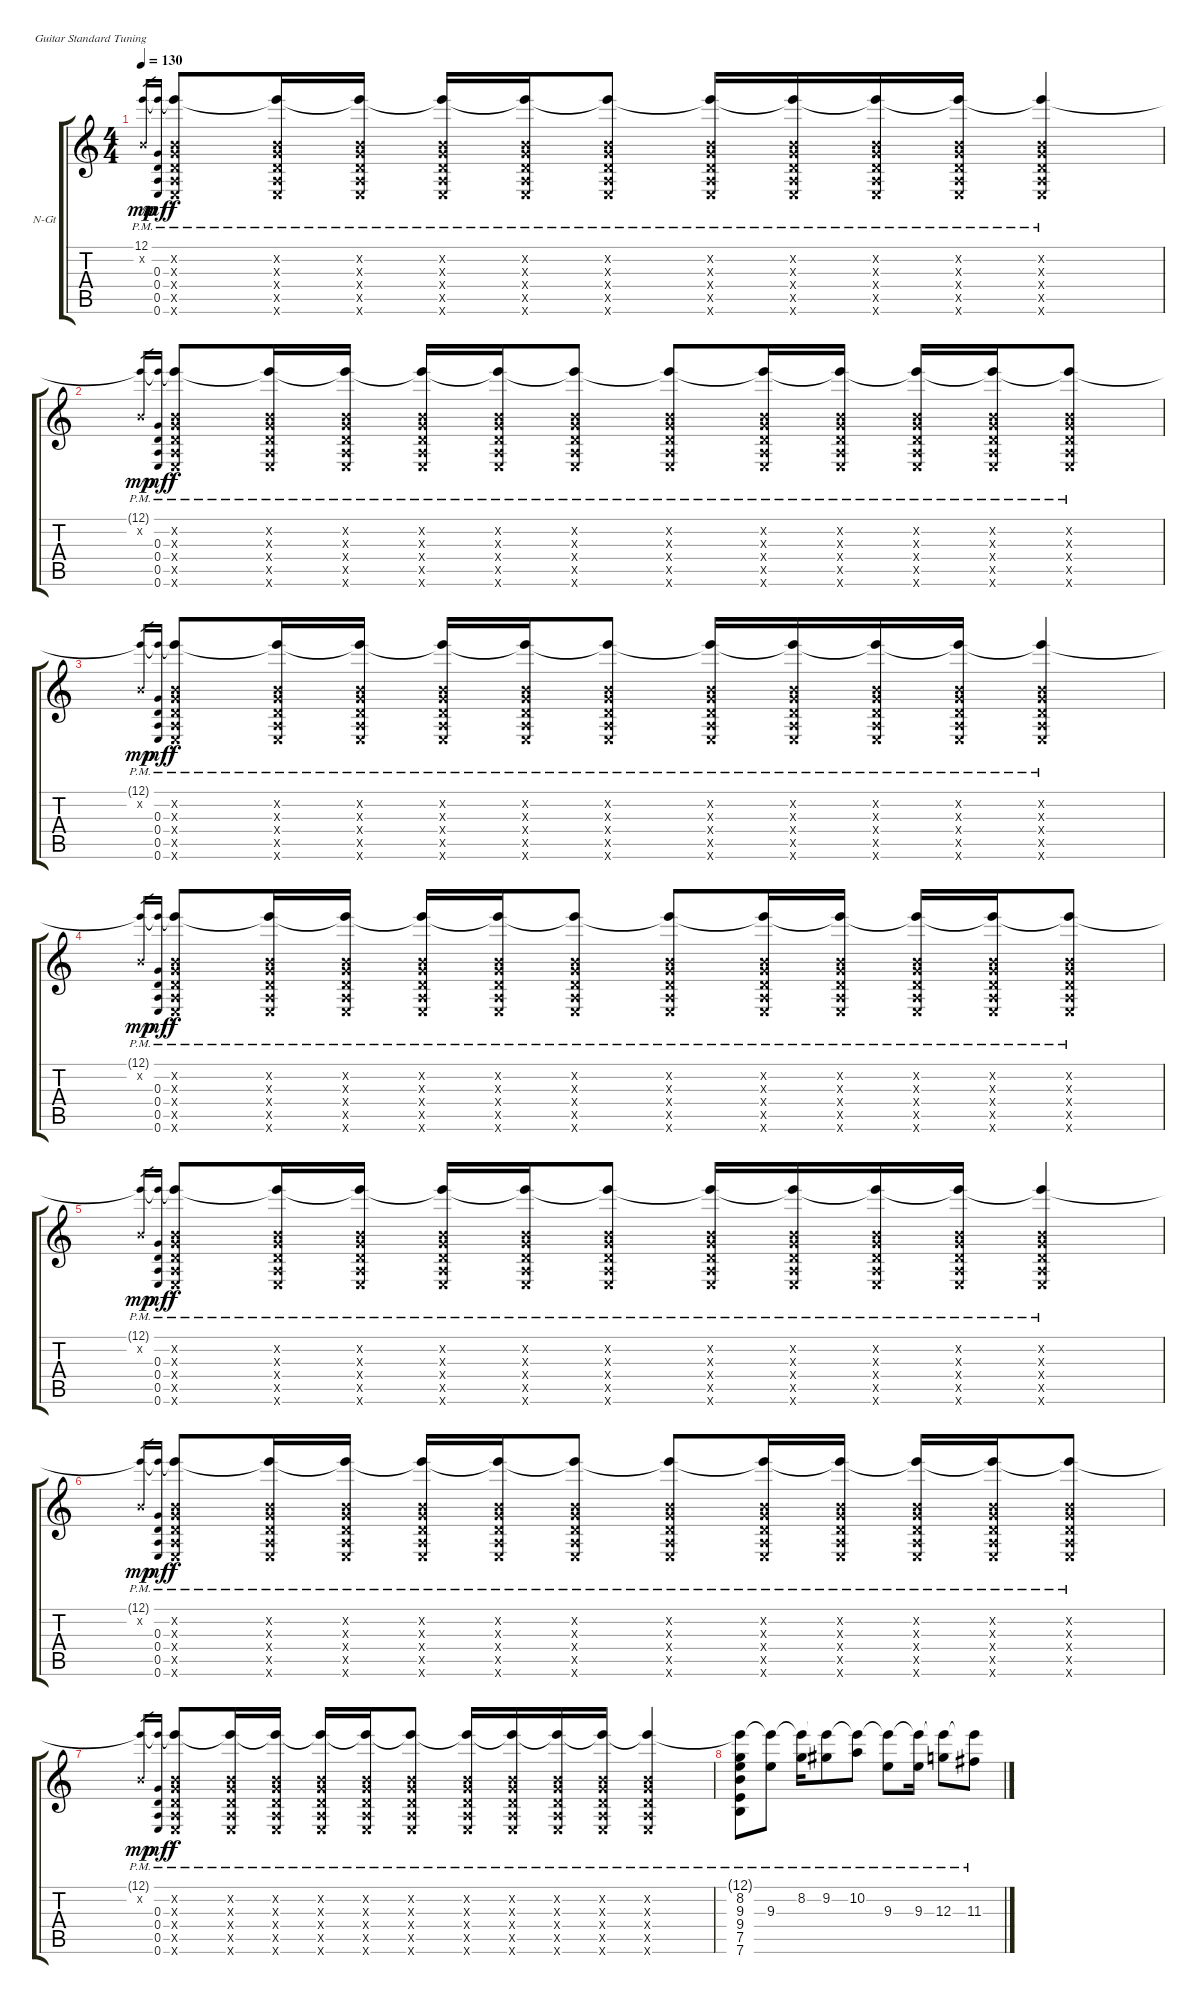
\bracketExtendMode groupsimilarinstruments
\firstSystemTrackNameOrientation horizontal
\otherSystemsTrackNameOrientation horizontal
\track ("Rodrigo Sanchez" "N-Gt") {instrument acousticguitarnylon}
\staff {score tabs}
\tuning (E4 B3 G3 D3 A2 E2)
\ts (4 4)
\tempo 130
\clef g2
\ks c
(0.2{x} 12.1{pm t}).16{gr dy mp} (0.3 0.4 0.5 0.6 12.1{pm t}).16{gr dy mf} (0.2{x} 0.3{x} 0.4{x} 0.5{x} 0.6{x} 12.1{pm t}).8{dy f} (0.2{x} 0.3{x} 0.4{x} 0.5{x} 0.6{x} 12.1{pm t}).16 (0.2{x} 0.3{x} 0.4{x} 0.5{x} 0.6{x} 12.1{pm t}).16 (0.2{x} 0.3{x} 0.4{x} 0.5{x} 0.6{x} 12.1{pm t}).16 (0.2{x} 0.3{x} 0.4{x} 0.5{x} 0.6{x} 12.1{pm t}).16 (0.2{x} 0.3{x} 0.4{x} 0.5{x} 0.6{x} 12.1{pm t}).8 (0.2{x} 0.3{x} 0.4{x} 0.5{x} 0.6{x} 12.1{pm t}).16 (0.2{x} 0.3{x} 0.4{x} 0.5{x} 0.6{x} 12.1{pm t}).16 (0.2{x} 0.3{x} 0.4{x} 0.5{x} 0.6{x} 12.1{pm t}).16 (0.2{x} 0.3{x} 0.4{x} 0.5{x} 0.6{x} 12.1{pm t}).16 (0.2{x} 0.3{x} 0.4{x} 0.5{x} 0.6{x} 12.1{pm t}).4 |
(0.2{x} 12.1{pm t}).16{gr dy mp} (0.3 0.4 0.5 0.6 12.1{pm t}).16{gr dy mf} (0.2{x} 0.3{x} 0.4{x} 0.5{x} 0.6{x} 12.1{pm t}).8{dy f} (0.2{x} 0.3{x} 0.4{x} 0.5{x} 0.6{x} 12.1{pm t}).16 (0.2{x} 0.3{x} 0.4{x} 0.5{x} 0.6{x} 12.1{pm t}).16 (0.2{x} 0.3{x} 0.4{x} 0.5{x} 0.6{x} 12.1{pm t}).16 (0.2{x} 0.3{x} 0.4{x} 0.5{x} 0.6{x} 12.1{pm t}).16 (0.2{x} 0.3{x} 0.4{x} 0.5{x} 0.6{x} 12.1{pm t}).8 (0.2{x} 0.3{x} 0.4{x} 0.5{x} 0.6{x} 12.1{pm t}).8 (0.2{x} 0.3{x} 0.4{x} 0.5{x} 0.6{x} 12.1{pm t}).16 (0.2{x} 0.3{x} 0.4{x} 0.5{x} 0.6{x} 12.1{pm t}).16 (0.2{x} 0.3{x} 0.4{x} 0.5{x} 0.6{x} 12.1{pm t}).16 (0.2{x} 0.3{x} 0.4{x} 0.5{x} 0.6{x} 12.1{pm t}).16 (0.2{x} 0.3{x} 0.4{x} 0.5{x} 0.6{x} 12.1{pm t}).8 |
(0.2{x} 12.1{pm t}).16{gr dy mp} (0.3 0.4 0.5 0.6 12.1{pm t}).16{gr dy mf} (0.2{x} 0.3{x} 0.4{x} 0.5{x} 0.6{x} 12.1{pm t}).8{dy f} (0.2{x} 0.3{x} 0.4{x} 0.5{x} 0.6{x} 12.1{pm t}).16 (0.2{x} 0.3{x} 0.4{x} 0.5{x} 0.6{x} 12.1{pm t}).16 (0.2{x} 0.3{x} 0.4{x} 0.5{x} 0.6{x} 12.1{pm t}).16 (0.2{x} 0.3{x} 0.4{x} 0.5{x} 0.6{x} 12.1{pm t}).16 (0.2{x} 0.3{x} 0.4{x} 0.5{x} 0.6{x} 12.1{pm t}).8 (0.2{x} 0.3{x} 0.4{x} 0.5{x} 0.6{x} 12.1{pm t}).16 (0.2{x} 0.3{x} 0.4{x} 0.5{x} 0.6{x} 12.1{pm t}).16 (0.2{x} 0.3{x} 0.4{x} 0.5{x} 0.6{x} 12.1{pm t}).16 (0.2{x} 0.3{x} 0.4{x} 0.5{x} 0.6{x} 12.1{pm t}).16 (0.2{x} 0.3{x} 0.4{x} 0.5{x} 0.6{x} 12.1{pm t}).4 |
(0.2{x} 12.1{pm t}).16{gr dy mp} (0.3 0.4 0.5 0.6 12.1{pm t}).16{gr dy mf} (0.2{x} 0.3{x} 0.4{x} 0.5{x} 0.6{x} 12.1{pm t}).8{dy f} (0.2{x} 0.3{x} 0.4{x} 0.5{x} 0.6{x} 12.1{pm t}).16 (0.2{x} 0.3{x} 0.4{x} 0.5{x} 0.6{x} 12.1{pm t}).16 (0.2{x} 0.3{x} 0.4{x} 0.5{x} 0.6{x} 12.1{pm t}).16 (0.2{x} 0.3{x} 0.4{x} 0.5{x} 0.6{x} 12.1{pm t}).16 (0.2{x} 0.3{x} 0.4{x} 0.5{x} 0.6{x} 12.1{pm t}).8 (0.2{x} 0.3{x} 0.4{x} 0.5{x} 0.6{x} 12.1{pm t}).8 (0.2{x} 0.3{x} 0.4{x} 0.5{x} 0.6{x} 12.1{pm t}).16 (0.2{x} 0.3{x} 0.4{x} 0.5{x} 0.6{x} 12.1{pm t}).16 (0.2{x} 0.3{x} 0.4{x} 0.5{x} 0.6{x} 12.1{pm t}).16 (0.2{x} 0.3{x} 0.4{x} 0.5{x} 0.6{x} 12.1{pm t}).16 (0.2{x} 0.3{x} 0.4{x} 0.5{x} 0.6{x} 12.1{pm t}).8 |
(0.2{x} 12.1{pm t}).16{gr dy mp} (0.3 0.4 0.5 0.6 12.1{pm t}).16{gr dy mf} (0.2{x} 0.3{x} 0.4{x} 0.5{x} 0.6{x} 12.1{pm t}).8{dy f} (0.2{x} 0.3{x} 0.4{x} 0.5{x} 0.6{x} 12.1{pm t}).16 (0.2{x} 0.3{x} 0.4{x} 0.5{x} 0.6{x} 12.1{pm t}).16 (0.2{x} 0.3{x} 0.4{x} 0.5{x} 0.6{x} 12.1{pm t}).16 (0.2{x} 0.3{x} 0.4{x} 0.5{x} 0.6{x} 12.1{pm t}).16 (0.2{x} 0.3{x} 0.4{x} 0.5{x} 0.6{x} 12.1{pm t}).8 (0.2{x} 0.3{x} 0.4{x} 0.5{x} 0.6{x} 12.1{pm t}).16 (0.2{x} 0.3{x} 0.4{x} 0.5{x} 0.6{x} 12.1{pm t}).16 (0.2{x} 0.3{x} 0.4{x} 0.5{x} 0.6{x} 12.1{pm t}).16 (0.2{x} 0.3{x} 0.4{x} 0.5{x} 0.6{x} 12.1{pm t}).16 (0.2{x} 0.3{x} 0.4{x} 0.5{x} 0.6{x} 12.1{pm t}).4 |
(0.2{x} 12.1{pm t}).16{gr dy mp} (0.3 0.4 0.5 0.6 12.1{pm t}).16{gr dy mf} (0.2{x} 0.3{x} 0.4{x} 0.5{x} 0.6{x} 12.1{pm t}).8{dy f} (0.2{x} 0.3{x} 0.4{x} 0.5{x} 0.6{x} 12.1{pm t}).16 (0.2{x} 0.3{x} 0.4{x} 0.5{x} 0.6{x} 12.1{pm t}).16 (0.2{x} 0.3{x} 0.4{x} 0.5{x} 0.6{x} 12.1{pm t}).16 (0.2{x} 0.3{x} 0.4{x} 0.5{x} 0.6{x} 12.1{pm t}).16 (0.2{x} 0.3{x} 0.4{x} 0.5{x} 0.6{x} 12.1{pm t}).8 (0.2{x} 0.3{x} 0.4{x} 0.5{x} 0.6{x} 12.1{pm t}).8 (0.2{x} 0.3{x} 0.4{x} 0.5{x} 0.6{x} 12.1{pm t}).16 (0.2{x} 0.3{x} 0.4{x} 0.5{x} 0.6{x} 12.1{pm t}).16 (0.2{x} 0.3{x} 0.4{x} 0.5{x} 0.6{x} 12.1{pm t}).16 (0.2{x} 0.3{x} 0.4{x} 0.5{x} 0.6{x} 12.1{pm t}).16 (0.2{x} 0.3{x} 0.4{x} 0.5{x} 0.6{x} 12.1{pm t}).8 |
(0.2{x} 12.1{pm t}).16{gr dy mp} (0.3 0.4 0.5 0.6 12.1{pm t}).16{gr dy mf} (0.2{x} 0.3{x} 0.4{x} 0.5{x} 0.6{x} 12.1{pm t}).8{dy f} (0.2{x} 0.3{x} 0.4{x} 0.5{x} 0.6{x} 12.1{pm t}).16 (0.2{x} 0.3{x} 0.4{x} 0.5{x} 0.6{x} 12.1{pm t}).16 (0.2{x} 0.3{x} 0.4{x} 0.5{x} 0.6{x} 12.1{pm t}).16 (0.2{x} 0.3{x} 0.4{x} 0.5{x} 0.6{x} 12.1{pm t}).16 (0.2{x} 0.3{x} 0.4{x} 0.5{x} 0.6{x} 12.1{pm t}).8 (0.2{x} 0.3{x} 0.4{x} 0.5{x} 0.6{x} 12.1{pm t}).16 (0.2{x} 0.3{x} 0.4{x} 0.5{x} 0.6{x} 12.1{pm t}).16 (0.2{x} 0.3{x} 0.4{x} 0.5{x} 0.6{x} 12.1{pm t}).16 (0.2{x} 0.3{x} 0.4{x} 0.5{x} 0.6{x} 12.1{pm t}).16 (0.2{x} 0.3{x} 0.4{x} 0.5{x} 0.6{x} 12.1{pm t}).4 |
(8.2 9.3 9.4 7.5 7.6 12.1{pm t}).8 (9.3 12.1{pm t}).8 (8.2 12.1{pm t}).16 (9.2 12.1{pm t}).8 (10.2 12.1{pm t}).8 (9.3 12.1{pm t}).8 (9.3 12.1{pm t}).16 (12.3 12.1{pm t}).8 (11.3 12.1{pm t}).8
